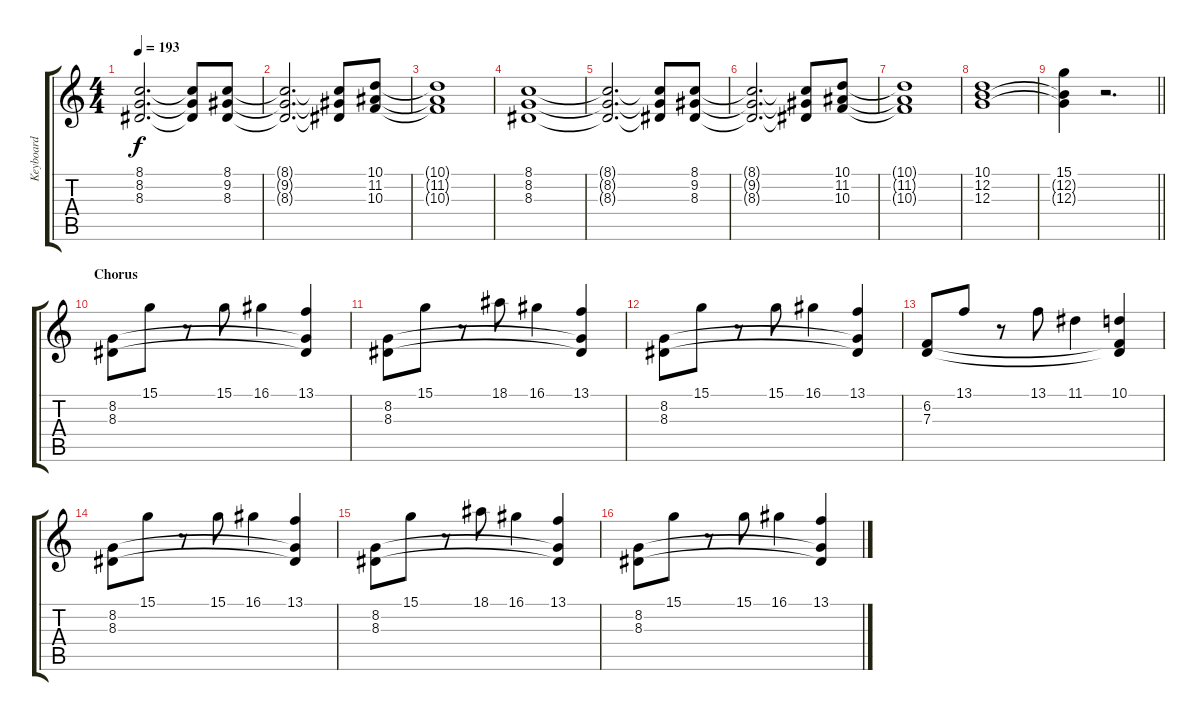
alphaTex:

\track ("Keyboard" "Keyboard") {instrument stringensemble1}
\staff {score tabs}
\tuning (E4 B3 G3 D3 A2 E2) {hide}
\ts (4 4)
\tempo 193
\clef g2
\ks c
(8.1{t} 8.2{t} 8.3{t}).2{d dy f} (8.1{t} 8.2{t} 8.3{t}).8 (8.1 9.2 8.3).8 |
(8.1{t} 9.2{t} 8.3{t}).2{d} (8.1{t} 9.2{t} 8.3{t}).8 (10.1 11.2 10.3).8 |
(10.1{t} 11.2{t} 10.3{t}).1 |
(8.1 8.2 8.3).1 |
(8.1{t} 8.2{t} 8.3{t}).2{d} (8.1{t} 8.2{t} 8.3{t}).8 (8.1 9.2 8.3).8 |
(8.1{t} 9.2{t} 8.3{t}).2{d} (8.1{t} 9.2{t} 8.3{t}).8 (10.1 11.2 10.3).8 |
(10.1{t} 11.2{t} 10.3{t}).1 |
(10.1 12.2 12.3).1 |
\barLineRight lightlight
(15.1 12.2{t} 12.3{t}).4 r.2{d} |
\section ("" "Chorus")
(8.2 8.3).8 15.1.8 r.8 15.1.8 16.1.4 (13.1 8.2{t} 8.3{t}).4 |
(8.2 8.3).8 15.1.8 r.8 18.1.8 16.1.4 (13.1 8.2{t} 8.3{t}).4 |
(8.2 8.3).8 15.1.8 r.8 15.1.8 16.1.4 (13.1 8.2{t} 8.3{t}).4 |
(6.2 7.3).8 13.1.8 r.8 13.1.8 11.1.4 (10.1 6.2{t} 7.3{t}).4 |
(8.2 8.3).8 15.1.8 r.8 15.1.8 16.1.4 (13.1 8.2{t} 8.3{t}).4 |
(8.2 8.3).8 15.1.8 r.8 18.1.8 16.1.4 (13.1 8.2{t} 8.3{t}).4 |
(8.2 8.3).8 15.1.8 r.8 15.1.8 16.1.4 (13.1 8.2{t} 8.3{t}).4
